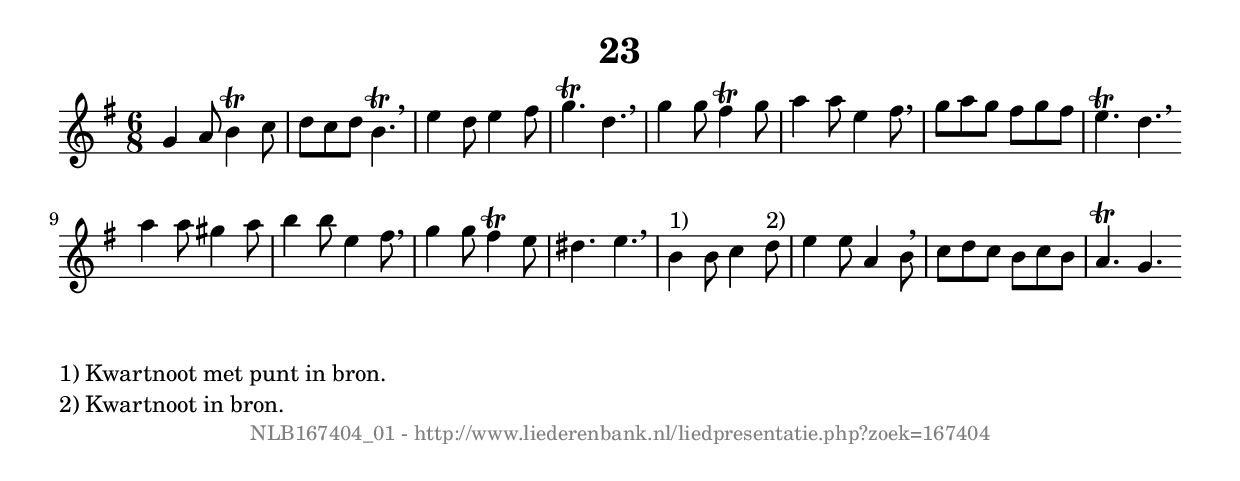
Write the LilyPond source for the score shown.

%
% produced by wce2krn 1.64 (7 June 2014)
%
\version"2.16"
#(append! paper-alist '(("long" . (cons (* 210 mm) (* 2000 mm)))))
#(set-default-paper-size "long")
sb = {\breathe}
mBreak = {\breathe }
bBreak = {\breathe }
x = {\once\override NoteHead #'style = #'cross }
gl=\glissando
itime={\override Staff.TimeSignature #'stencil = ##f }
ficta = {\once\set suggestAccidentals = ##t}
fine = {\once\override Score.RehearsalMark #'self-alignment-X = #1 \mark \markup {\italic{Fine}}}
dc = {\once\override Score.RehearsalMark #'self-alignment-X = #1 \mark \markup {\italic{D.C.}}}
dcf = {\once\override Score.RehearsalMark #'self-alignment-X = #1 \mark \markup {\italic{D.C. al Fine}}}
dcc = {\once\override Score.RehearsalMark #'self-alignment-X = #1 \mark \markup {\italic{D.C. al Coda}}}
ds = {\once\override Score.RehearsalMark #'self-alignment-X = #1 \mark \markup {\italic{D.S.}}}
dsf = {\once\override Score.RehearsalMark #'self-alignment-X = #1 \mark \markup {\italic{D.S. al Fine}}}
dsc = {\once\override Score.RehearsalMark #'self-alignment-X = #1 \mark \markup {\italic{D.S. al Coda}}}
pv = {\set Score.repeatCommands = #'((volta "1"))}
sv = {\set Score.repeatCommands = #'((volta "2"))}
tv = {\set Score.repeatCommands = #'((volta "3"))}
qv = {\set Score.repeatCommands = #'((volta "4"))}
xv = {\set Score.repeatCommands = #'((volta #f))}
\header{ tagline = ""
title = "23"
}
\score {{
\key g \major
\relative g'
{
\set melismaBusyProperties = #'()
\time 6/8
\tempo 4=120
\override Score.MetronomeMark #'transparent = ##t
\override Score.RehearsalMark #'break-visibility = #(vector #t #t #f)
g4 a8 b4\trill c8 d c d b4.\trill \sb e4 d8 e4 fis8 g4.\trill d4. \mBreak \bar "|"
g4 g8 fis4\trill g8 a4 a8 e4 fis8 \sb g a g fis g fis e4.\trill d4. \bar":|:" \bBreak
a'4 a8 gis4 a8 b4 b8 e,4 fis8 \sb g4 g8 fis4\trill e8 dis4. e4. \mBreak \bar "|"
b4^"1)" b8 c4 d8^"2)" e4 e8 a,4 b8 \sb c d c b c b a4.\trill g4. \bar":|:"
 }}
 \midi { }
 \layout {
            indent = 0.0\cm
}
}
\markup { \wordwrap-string #" 
1) Kwartnoot met punt in bron.

2) Kwartnoot in bron.
"}
\markup { \vspace #0 } \markup { \with-color #grey \fill-line { \center-column { \smaller "NLB167404_01 - http://www.liederenbank.nl/liedpresentatie.php?zoek=167404" } } }
